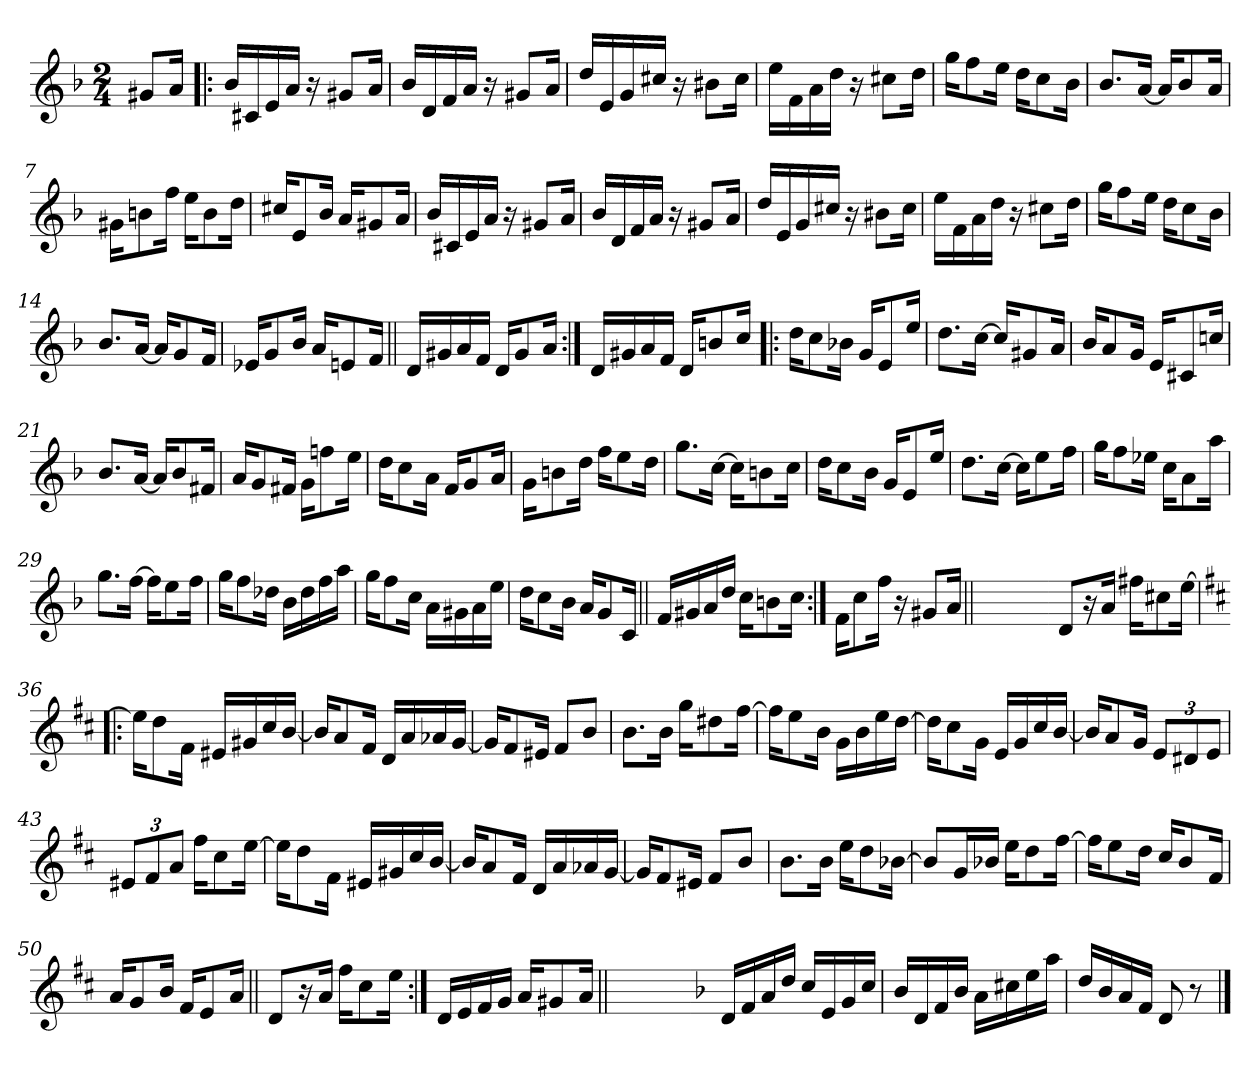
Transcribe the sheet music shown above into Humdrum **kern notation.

**kern
*part1
*staff1
*clefG2
*k[b-]
*F:
*M2/4
=
8g#X/L
16a/Jk
=1!|:
16b-/LL
16c#X/
16e/
16a/JJ
16r
8g#X/L
16a/Jk
=2
16b-/LL
16d/
16f/
16a/JJ
16r
8g#X/L
16a/Jk
=3
16dd/LL
16e/
16g/
16cc#X/JJ
16r
8b#X\L
16cc#\Jk
=4
16ee\LL
16f\
16a\
16dd\JJ
16r
8cc#X\L
16dd\Jk
!!LO:LB:g=z
=5
16gg\KL
8ff\
16ee\Jk
16dd\KL
8cc\
16b-\Jk
=6
8.b-/L
[16a/Jk
16a/KL]
8b-/
16a/Jk
=7
16g#X\KL
8bn\
16ff\Jk
16ee\KL
8b\
16dd\Jk
=8
16cc#X/KL
8e/
16b-/Jk
16a/KL
8g#X/
16a/Jk
!!LO:LB:g=z
=9
16b-/LL
16c#X/
16e/
16a/JJ
16r
8g#X/L
16a/Jk
=10
16b-/LL
16d/
16f/
16a/JJ
16r
8g#X/L
16a/Jk
=11
16dd/LL
16e/
16g/
16cc#X/JJ
16r
8b#X\L
16cc#\Jk
=12
16ee\LL
16f\
16a\
16dd\JJ
16r
8cc#X\L
16dd\Jk
!!LO:LB:g=z
=13
16gg\KL
8ff\
16ee\Jk
16dd\KL
8cc\
16b-\Jk
=14
8.b-/L
[16a/Jk
16a/KL]
8g/
16f/Jk
=15
16e-X/KL
8g/
16b-/Jk
16a/KL
8en/
16f/Jk
=16||
16d/LL
16g#X/
16a/
16f/JJ
16d/KL
8g#/
16a/Jk
!!LO:LB:g=z
=17:|!
16d/LL
16g#X/
16a/
16f/JJ
16d/KL
8bn/
16cc/Jk
=18!|:
16dd\KL
8cc\
16b-X\Jk
16g/KL
8e/
16ee/Jk
=19
8.dd\L
[16cc\Jk
16cc/KL]
8g#X/
16a/Jk
=20
16b-/KL
8a/
16g/Jk
16e/KL
8c#X/
16ccni/Jk
!!LO:LB:g=z
=21
8.b-/L
[16a/Jk
16a/KL]
8b-/
16f#i/Jk
=22
16a/KL
8g/
16f#X/Jk
16g\KL
8ffni\
16ee\Jk
=23
16dd\KL
8cc\
16a\Jk
16f/KL
8g/
16a/Jk
=24
16g\KL
8bn\
16dd\Jk
16ff\KL
8ee\
16dd\Jk
!!LO:LB:g=z
=25
8.gg\L
[16cc\Jk
16cc\KL]
8bn\
16cc\Jk
=26
16dd\KL
8cc\
16b-\Jk
16g/KL
8e/
16ee/Jk
=27
8.dd\L
[16cc\Jk
16cc\KL]
8ee\
16ff\Jk
=28
16gg\KL
8ff\
16ee-X\Jk
16cc\KL
8a\
16aa\Jk
!!LO:LB:g=z
=29
8.gg\L
[16ff\Jk
16ff\KL]
8ee\
16ff\Jk
=30
16gg\KL
8ff\
16dd-X\Jk
16b-\LL
16dd-\
16ff\
16aa\JJ
=31
16gg\KL
8ff\
16cc\Jk
16a\LL
16g#X\
16a\
16ee\JJ
=32
16dd\KL
8cc\
16b-\Jk
16a/KL
8g/
16c/Jk
!!LO:LB:g=z
=33||
16f/LL
16g#X/
16a/
16dd/JJ
16cc\KL
8bn\
16cc\Jk
=34:|!
16f\KL
8cc\
16ff\Jk
16r
8g#X/L
16a/Jk
=34X1||
*stria0
2ryy
!!LO:PB:g=z
=35-
*stria5
8d/L
16r
16a/Jk
16ff#X\KL
8cc#X\
[16ee\Jk
=36!|:
*k[f#c#]
*D:
16ee\KL]
8dd\
16f#\Jk
16e#X/LL
16g#X/
16cc#/
[16b/JJ
=37
16b/KL]
8a/
16f#/Jk
16d/LL
16a/
16a-X/
[16g/JJ
=38
16g/KL]
8f#/
16e#X/Jk
8f#/L
8b/J
!!LO:LB:g=z
=39
8.b\L
16b\Jk
16gg\KL
8dd#X\
[16ff#\Jk
=40
16ff#\KL]
8ee\
16b\Jk
16g\LL
16b\
16ee\
[16dd\JJ
=41
16dd\KL]
8cc#\
16g\Jk
16e/LL
16g/
16cc#/
[16b/JJ
=42
16b/KL]
8a/
16g/Jk
12e/L
12d#X/
12e/J
!!LO:LB:g=z
=43
12e#X/L
12f#/
12a/J
16ff#\KL
8cc#\
[16ee\Jk
=44
16ee\KL]
8dd\
16f#\Jk
16e#X/LL
16g#X/
16cc#/
[16b/JJ
=45
16b/KL]
8a/
16f#/Jk
16d/LL
16a/
16a-X/
[16g/JJ
=46
16g/KL]
8f#/
16e#X/Jk
8f#/L
8b/J
!!LO:LB:g=z
=47
8.b\L
16b\Jk
16ee\KL
8dd\
[16b-X\Jk
=48
8b-/L]
16g/L
16b-X/JJ
16ee\KL
8dd\
[16ff#\Jk
=49
16ff#\KL]
8ee\
16dd\Jk
16cc#/KL
8b/
16f#/Jk
=50
16a/KL
8g/
16b/Jk
16f#/KL
8e/
16a/Jk
!!LO:LB:g=z
=51||
8d/L
16r
16a/Jk
16ff#\KL
8cc#\
(>16ee\Jk
=52:|!
16d/LL
16e/
16f#/
16g/JJ
16a/KL
8g#X/
16a/Jk
=52X2||
*stria0
2ryy
!!LO:LB:g=z
=53-
*stria5
*k[b-]
*F:
16d/LL
16f/
16a/
16dd/JJ
16cc/LL
16e/
16g/
16cc/JJ
=54
16b-/LL
16d/
16f/
16b-/JJ
16a\LL
16cc#X\
16ee\
16aa\JJ
=55
16dd/LL
16b-/
16a/
16f/JJ
8d/
8r
==
*-
